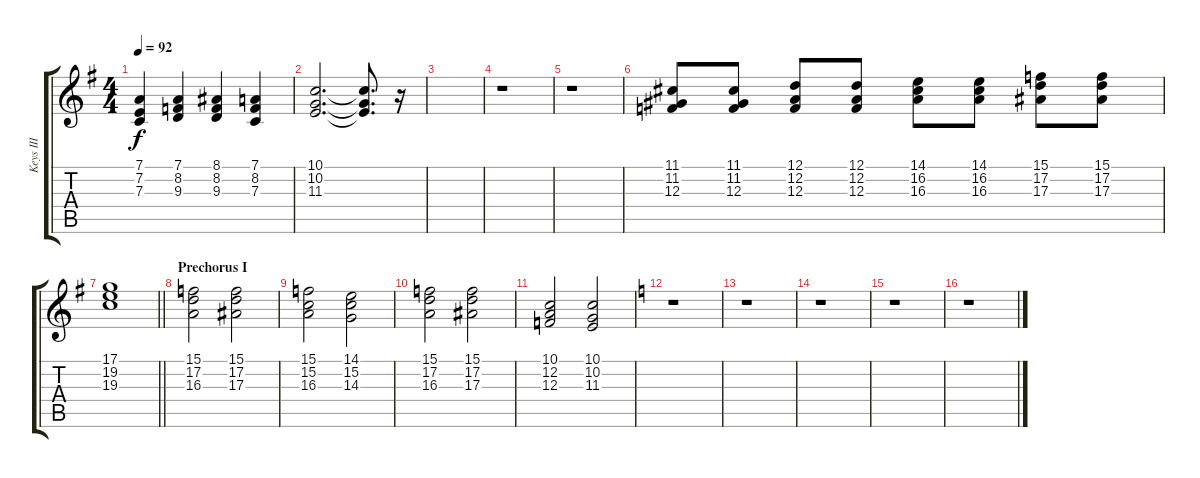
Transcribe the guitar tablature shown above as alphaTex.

\track ("Keys III" "Keys III") {instrument pad4choir}
\staff {score tabs}
\tuning (D4 A3 F3 C3 G2 D2) {hide}
\ts (4 4)
\tempo 92
\clef g2
\ks eminor
(7.1 7.2 7.3).4{dy f} (7.1 8.2 9.3).4 (8.1 8.2 9.3).4 (7.1 8.2 7.3).4 |
(10.1 10.2 11.3).2{d} (10.1{t} 10.2{t} 11.3{t}).8{d} r.16 |
|
r.1 |
r.1 |
(11.1 11.2 12.3).8 (11.1 11.2 12.3).8 (12.1 12.2 12.3).8 (12.1 12.2 12.3).8 (14.1 16.2 16.3).8 (14.1 16.2 16.3).8 (15.1 17.2 17.3).8 (15.1 17.2 17.3).8 |
\barLineRight lightlight
(17.1 19.2 19.3).1 |
\section ("" "Prechorus I")
(15.1 17.2 16.3).2 (15.1 17.2 17.3).2 |
(15.1 15.2 16.3).2 (14.1 15.2 14.3).2 |
(15.1 17.2 16.3).2 (15.1 17.2 17.3).2 |
(10.1 12.2 12.3).2 (10.1 10.2 11.3).2 |
\ks aminor
r.1 |
r.1 |
r.1 |
r.1 |
r.1
